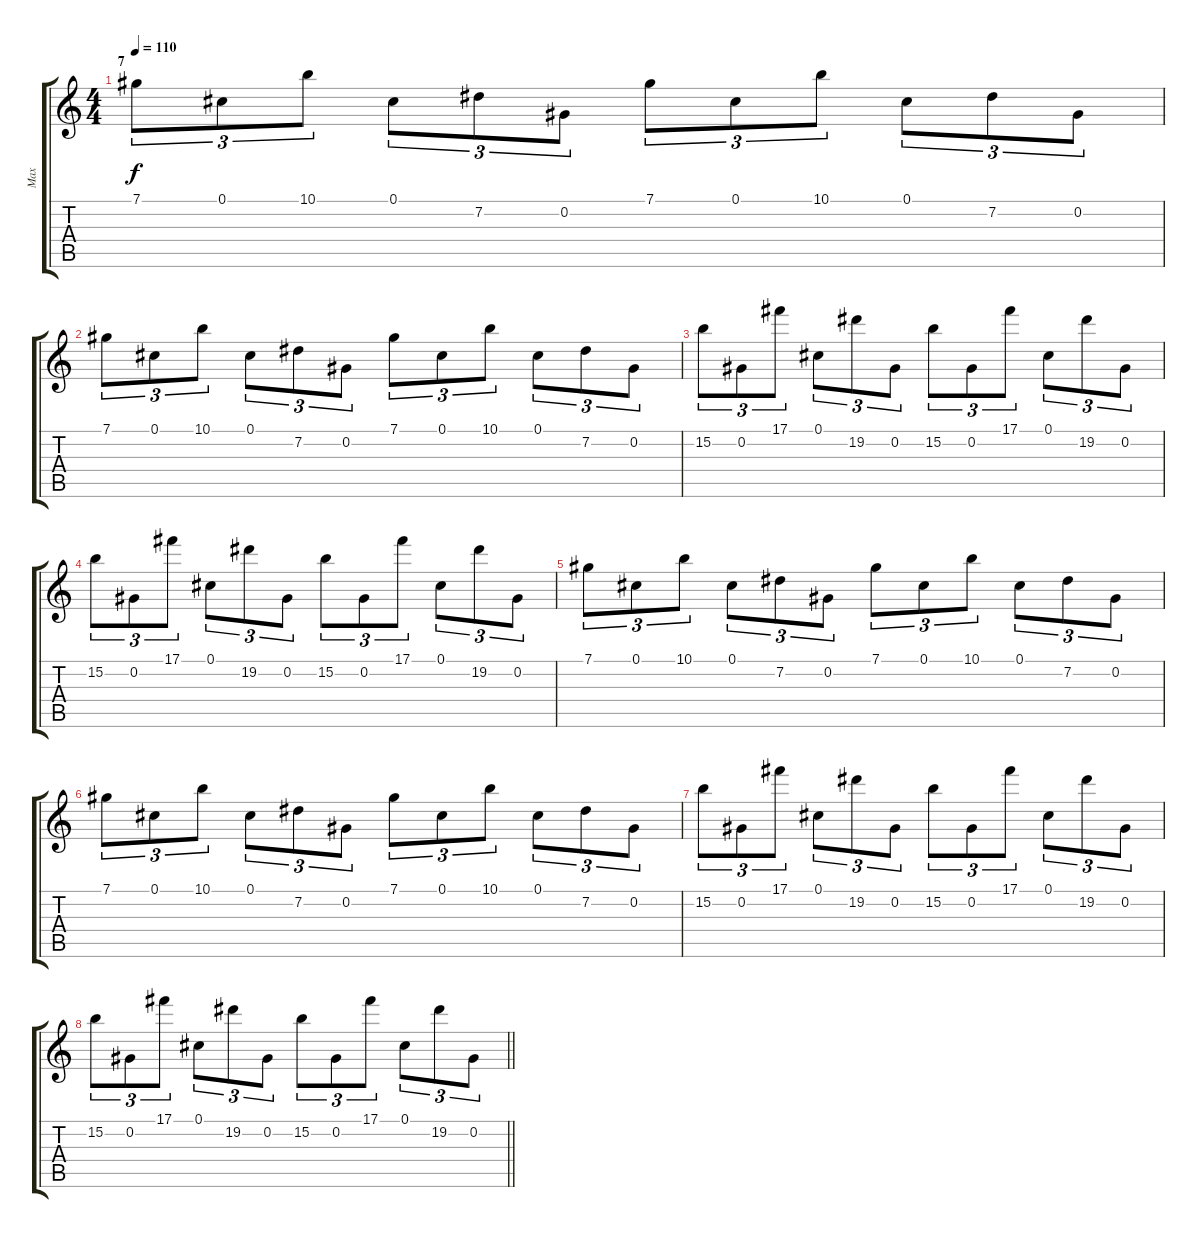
\track ("Max" "Max") {instrument distortionguitar}
\staff {score tabs}
\tuning (Db4 Ab3 E3 B2 Gb2 B1) {hide}
\ts (4 4)
\section ("" "7")
\tempo 110
\clef g2
\ks c
7.1.8{tu (3 2) dy f} 0.1.8{tu (3 2)} 10.1.8{tu (3 2)} 0.1.8{tu (3 2)} 7.2.8{tu (3 2)} 0.2.8{tu (3 2)} 7.1.8{tu (3 2)} 0.1.8{tu (3 2)} 10.1.8{tu (3 2)} 0.1.8{tu (3 2)} 7.2.8{tu (3 2)} 0.2.8{tu (3 2)} |
7.1.8{tu (3 2)} 0.1.8{tu (3 2)} 10.1.8{tu (3 2)} 0.1.8{tu (3 2)} 7.2.8{tu (3 2)} 0.2.8{tu (3 2)} 7.1.8{tu (3 2)} 0.1.8{tu (3 2)} 10.1.8{tu (3 2)} 0.1.8{tu (3 2)} 7.2.8{tu (3 2)} 0.2.8{tu (3 2)} |
15.2.8{tu (3 2)} 0.2.8{tu (3 2)} 17.1.8{tu (3 2)} 0.1.8{tu (3 2)} 19.2.8{tu (3 2)} 0.2.8{tu (3 2)} 15.2.8{tu (3 2)} 0.2.8{tu (3 2)} 17.1.8{tu (3 2)} 0.1.8{tu (3 2)} 19.2.8{tu (3 2)} 0.2.8{tu (3 2)} |
15.2.8{tu (3 2)} 0.2.8{tu (3 2)} 17.1.8{tu (3 2)} 0.1.8{tu (3 2)} 19.2.8{tu (3 2)} 0.2.8{tu (3 2)} 15.2.8{tu (3 2)} 0.2.8{tu (3 2)} 17.1.8{tu (3 2)} 0.1.8{tu (3 2)} 19.2.8{tu (3 2)} 0.2.8{tu (3 2)} |
7.1.8{tu (3 2)} 0.1.8{tu (3 2)} 10.1.8{tu (3 2)} 0.1.8{tu (3 2)} 7.2.8{tu (3 2)} 0.2.8{tu (3 2)} 7.1.8{tu (3 2)} 0.1.8{tu (3 2)} 10.1.8{tu (3 2)} 0.1.8{tu (3 2)} 7.2.8{tu (3 2)} 0.2.8{tu (3 2)} |
7.1.8{tu (3 2)} 0.1.8{tu (3 2)} 10.1.8{tu (3 2)} 0.1.8{tu (3 2)} 7.2.8{tu (3 2)} 0.2.8{tu (3 2)} 7.1.8{tu (3 2)} 0.1.8{tu (3 2)} 10.1.8{tu (3 2)} 0.1.8{tu (3 2)} 7.2.8{tu (3 2)} 0.2.8{tu (3 2)} |
15.2.8{tu (3 2)} 0.2.8{tu (3 2)} 17.1.8{tu (3 2)} 0.1.8{tu (3 2)} 19.2.8{tu (3 2)} 0.2.8{tu (3 2)} 15.2.8{tu (3 2)} 0.2.8{tu (3 2)} 17.1.8{tu (3 2)} 0.1.8{tu (3 2)} 19.2.8{tu (3 2)} 0.2.8{tu (3 2)} |
\barLineRight lightlight
15.2.8{tu (3 2)} 0.2.8{tu (3 2)} 17.1.8{tu (3 2)} 0.1.8{tu (3 2)} 19.2.8{tu (3 2)} 0.2.8{tu (3 2)} 15.2.8{tu (3 2)} 0.2.8{tu (3 2)} 17.1.8{tu (3 2)} 0.1.8{tu (3 2)} 19.2.8{tu (3 2)} 0.2.8{tu (3 2)}
